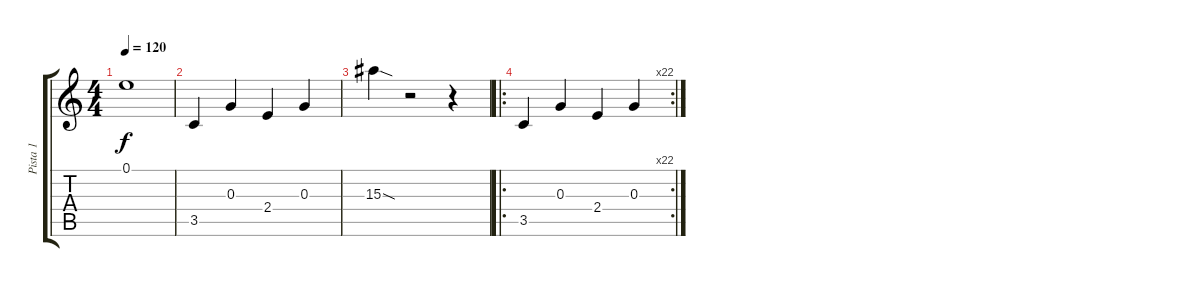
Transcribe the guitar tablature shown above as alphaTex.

\track ("Pista 1" "Pista 1") {instrument acousticguitarsteel}
\staff {score tabs}
\tuning (E4 B3 G3 D3 A2 E2) {hide}
\ts (4 4)
\tempo 120
\clef g2
\ks c
0.1.1{dy f} |
3.5.4 0.3.4 2.4.4 0.3.4 |
15.3{sod}.4 r.2 r.4 |
\ro
\rc 22
3.5.4 0.3.4 2.4.4 0.3.4
